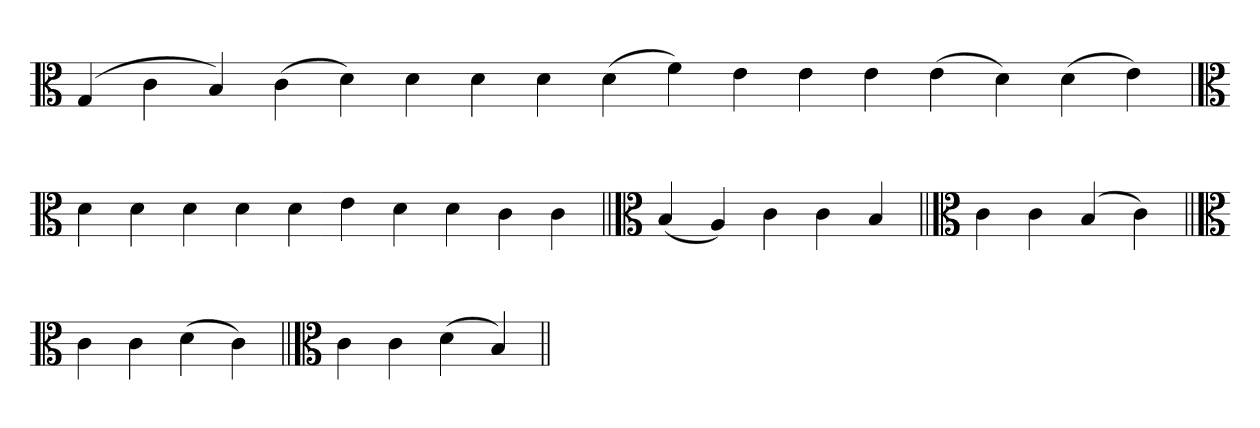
**kern
*part1
*staff1
*clefC3
=
(4G
4c
4B)
(4c
4d)
4d
4d
4d
(4d
4f)
4e
4e
4e
(4e
4d)
(4d
4e)
=
*clefC3
4d
4d
4d
4d
4d
4e
4d
4d
4c
4c
=||
*clefC3
(4B
4A)
4c
4c
4B
=||
*clefC3
4c
4c
(4B
4c)
=||
*clefC3
4c
4c
(4d
4c)
=||
*clefC3
4c
4c
(4d
4B)
=||
*-
